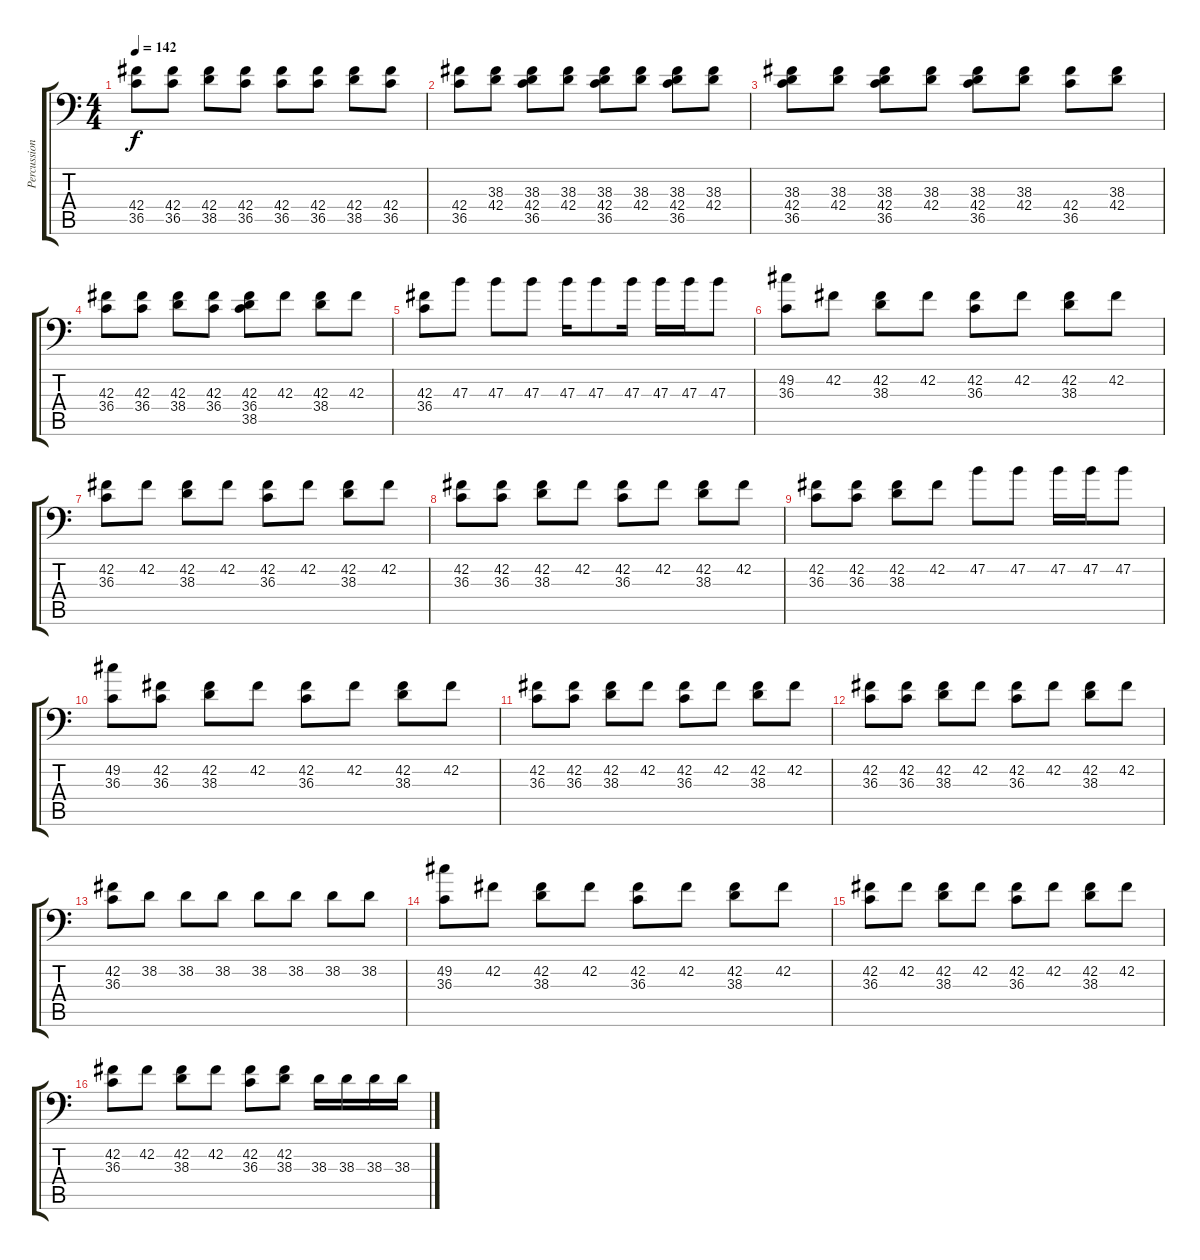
\track ("Percussion" "Percussion") {instrument acousticgrandpiano}
\staff {score tabs}
\tuning (C-1 C-1 C-1 C-1 C-1 C-1) {hide}
\ts (4 4)
\tempo 142
\clef f4
\ks c
(42.4 36.5).8{dy f} (42.4 36.5).8 (42.4 38.5).8 (42.4 36.5).8 (42.4 36.5).8 (42.4 36.5).8 (42.4 38.5).8 (42.4 36.5).8 |
(42.4 36.5).8 (38.3 42.4).8 (38.3 42.4 36.5).8 (38.3 42.4).8 (38.3 42.4 36.5).8 (38.3 42.4).8 (38.3 42.4 36.5).8 (38.3 42.4).8 |
(38.3 42.4 36.5).8 (38.3 42.4).8 (38.3 42.4 36.5).8 (38.3 42.4).8 (38.3 42.4 36.5).8 (38.3 42.4).8 (42.4 36.5).8 (38.3 42.4).8 |
(42.3 36.4).8 (42.3 36.4).8 (42.3 38.4).8 (42.3 36.4).8 (42.3 36.4 38.5).8 42.3.8 (42.3 38.4).8 42.3.8 |
(42.3 36.4).8 47.3.8 47.3.8 47.3.8 47.3.16 47.3.8 47.3.16 47.3.16 47.3.16 47.3.8 |
(49.2 36.3).8 42.2.8 (42.2 38.3).8 42.2.8 (42.2 36.3).8 42.2.8 (42.2 38.3).8 42.2.8 |
(42.2 36.3).8 42.2.8 (42.2 38.3).8 42.2.8 (42.2 36.3).8 42.2.8 (42.2 38.3).8 42.2.8 |
(42.2 36.3).8 (42.2 36.3).8 (42.2 38.3).8 42.2.8 (42.2 36.3).8 42.2.8 (42.2 38.3).8 42.2.8 |
(42.2 36.3).8 (42.2 36.3).8 (42.2 38.3).8 42.2.8 47.2.8 47.2.8 47.2.16 47.2.16 47.2.8 |
(49.2 36.3).8 (42.2 36.3).8 (42.2 38.3).8 42.2.8 (42.2 36.3).8 42.2.8 (42.2 38.3).8 42.2.8 |
(42.2 36.3).8 (42.2 36.3).8 (42.2 38.3).8 42.2.8 (42.2 36.3).8 42.2.8 (42.2 38.3).8 42.2.8 |
(42.2 36.3).8 (42.2 36.3).8 (42.2 38.3).8 42.2.8 (42.2 36.3).8 42.2.8 (42.2 38.3).8 42.2.8 |
(42.2 36.3).8 38.2.8 38.2.8 38.2.8 38.2.8 38.2.8 38.2.8 38.2.8 |
(49.2 36.3).8 42.2.8 (42.2 38.3).8 42.2.8 (42.2 36.3).8 42.2.8 (42.2 38.3).8 42.2.8 |
(42.2 36.3).8 42.2.8 (42.2 38.3).8 42.2.8 (42.2 36.3).8 42.2.8 (42.2 38.3).8 42.2.8 |
(42.2 36.3).8 42.2.8 (42.2 38.3).8 42.2.8 (42.2 36.3).8 (42.2 38.3).8 38.3.16 38.3.16 38.3.16 38.3.16
